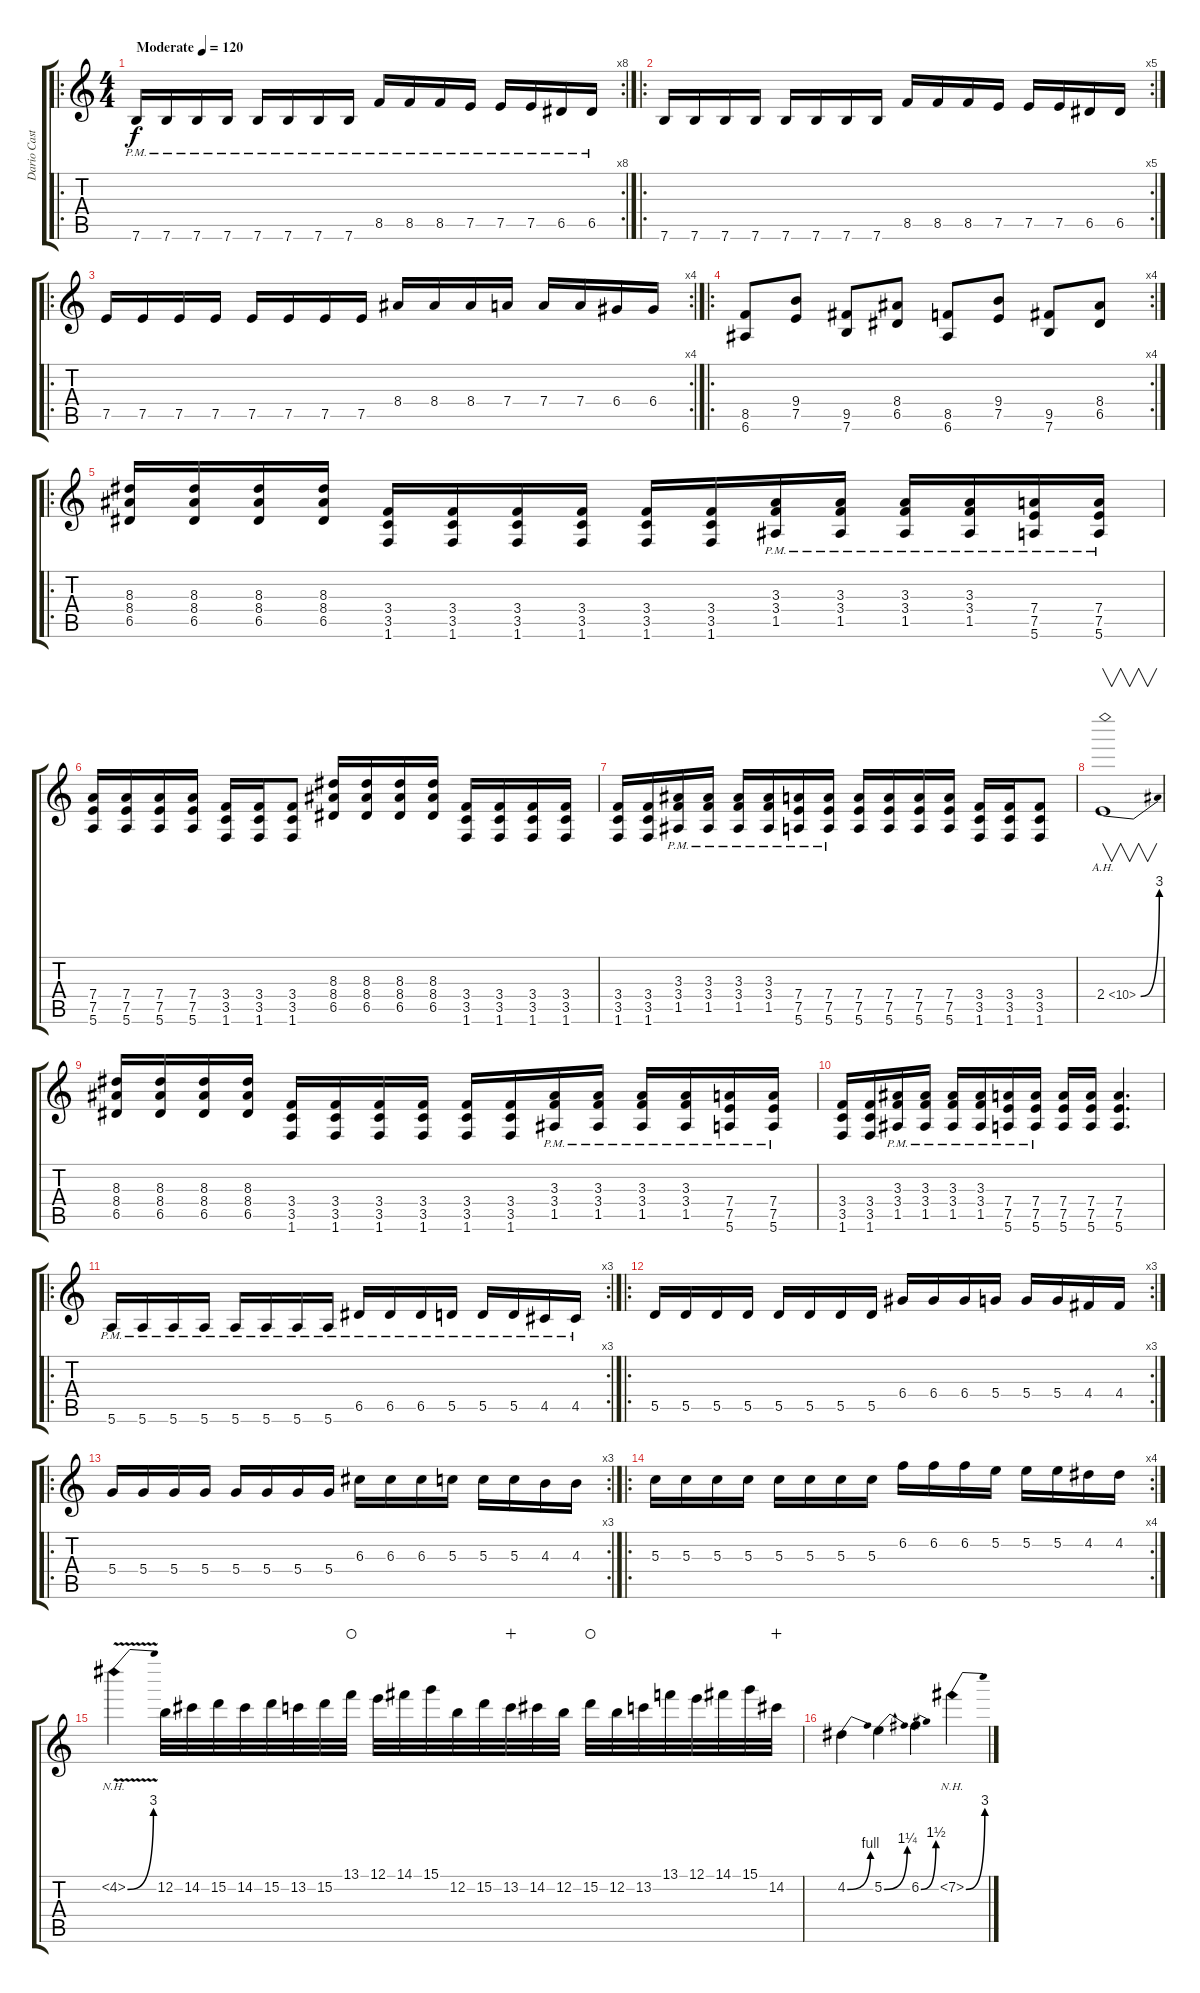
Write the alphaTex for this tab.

\track ("Dario Castillo" "Dario Cast") {instrument distortionguitar}
\staff {score tabs}
\tuning (E4 B3 G3 D3 A2 E2) {hide}
\ro
\rc 8
\ts (4 4)
\tempo (120 "Moderate")
\clef g2
\ks c
7.6{pm}.16{dy f instrument distortionguitar} 7.6{pm}.16 7.6{pm}.16 7.6{pm}.16 7.6{pm}.16 7.6{pm}.16 7.6{pm}.16 7.6{pm}.16 8.5{pm}.16 8.5{pm}.16 8.5{pm}.16 7.5{pm}.16 7.5{pm}.16 7.5{pm}.16 6.5{pm}.16 6.5{pm}.16 |
\ro
\rc 5
7.6.16 7.6.16 7.6.16 7.6.16 7.6.16 7.6.16 7.6.16 7.6.16 8.5.16 8.5.16 8.5.16 7.5.16 7.5.16 7.5.16 6.5.16 6.5.16 |
\ro
\rc 4
7.5.16 7.5.16 7.5.16 7.5.16 7.5.16 7.5.16 7.5.16 7.5.16 8.4.16 8.4.16 8.4.16 7.4.16 7.4.16 7.4.16 6.4.16 6.4.16 |
\ro
\rc 4
(8.5 6.6).8 (9.4 7.5).8 (9.5 7.6).8 (8.4 6.5).8 (8.5 6.6).8 (9.4 7.5).8 (9.5 7.6).8 (8.4 6.5).8 |
\ro
(8.3 8.4 6.5).16 (8.3 8.4 6.5).16 (8.3 8.4 6.5).16 (8.3 8.4 6.5).16 (3.4 3.5 1.6).16 (3.4 3.5 1.6).16 (3.4 3.5 1.6).16 (3.4 3.5 1.6).16 (3.4 3.5 1.6).16 (3.4 3.5 1.6).16 (3.3{pm} 3.4{pm} 1.5{pm}).16 (3.3{pm} 3.4{pm} 1.5{pm}).16 (3.3{pm} 3.4{pm} 1.5{pm}).16 (3.3{pm} 3.4{pm} 1.5{pm}).16 (7.4{pm} 7.5{pm} 5.6{pm}).16 (7.4{pm} 7.5{pm} 5.6{pm}).16 |
(7.4 7.5 5.6).16 (7.4 7.5 5.6).16 (7.4 7.5 5.6).16 (7.4 7.5 5.6).16 (3.4 3.5 1.6).16 (3.4 3.5 1.6).16 (3.4 3.5 1.6).8 (8.3 8.4 6.5).16 (8.3 8.4 6.5).16 (8.3 8.4 6.5).16 (8.3 8.4 6.5).16 (3.4 3.5 1.6).16 (3.4 3.5 1.6).16 (3.4 3.5 1.6).16 (3.4 3.5 1.6).16 |
(3.4 3.5 1.6).16 (3.4 3.5 1.6).16 (3.3{pm} 3.4{pm} 1.5{pm}).16 (3.3{pm} 3.4{pm} 1.5{pm}).16 (3.3{pm} 3.4{pm} 1.5{pm}).16 (3.3{pm} 3.4{pm} 1.5{pm}).16 (7.4{pm} 7.5{pm} 5.6{pm}).16 (7.4{pm} 7.5{pm} 5.6{pm}).16 (7.4 7.5 5.6).16 (7.4 7.5 5.6).16 (7.4 7.5 5.6).16 (7.4 7.5 5.6).16 (3.4 3.5 1.6).16 (3.4 3.5 1.6).16 (3.4 3.5 1.6).8 |
2.4{be (bend 0 0 60 12) ah 8}.1{v} |
(8.3 8.4 6.5).16 (8.3 8.4 6.5).16 (8.3 8.4 6.5).16 (8.3 8.4 6.5).16 (3.4 3.5 1.6).16 (3.4 3.5 1.6).16 (3.4 3.5 1.6).16 (3.4 3.5 1.6).16 (3.4 3.5 1.6).16 (3.4 3.5 1.6).16 (3.3{pm} 3.4{pm} 1.5{pm}).16 (3.3{pm} 3.4{pm} 1.5{pm}).16 (3.3{pm} 3.4{pm} 1.5{pm}).16 (3.3{pm} 3.4{pm} 1.5{pm}).16 (7.4{pm} 7.5{pm} 5.6{pm}).16 (7.4{pm} 7.5{pm} 5.6{pm}).16 |
(3.4 3.5 1.6).16 (3.4 3.5 1.6).16 (3.3{pm} 3.4{pm} 1.5{pm}).16 (3.3{pm} 3.4{pm} 1.5{pm}).16 (3.3{pm} 3.4{pm} 1.5{pm}).16 (3.3{pm} 3.4{pm} 1.5{pm}).16 (7.4{pm} 7.5{pm} 5.6{pm}).16 (7.4{pm} 7.5{pm} 5.6{pm}).16 (7.4 7.5 5.6).16 (7.4 7.5 5.6).16 (7.4 7.5 5.6).4{d} |
\ro
\rc 3
5.6{pm}.16 5.6{pm}.16 5.6{pm}.16 5.6{pm}.16 5.6{pm}.16 5.6{pm}.16 5.6{pm}.16 5.6{pm}.16 6.5{pm}.16 6.5{pm}.16 6.5{pm}.16 5.5{pm}.16 5.5{pm}.16 5.5{pm}.16 4.5{pm}.16 4.5{pm}.16 |
\ro
\rc 3
5.5.16 5.5.16 5.5.16 5.5.16 5.5.16 5.5.16 5.5.16 5.5.16 6.4.16 6.4.16 6.4.16 5.4.16 5.4.16 5.4.16 4.4.16 4.4.16 |
\ro
\rc 3
5.4.16 5.4.16 5.4.16 5.4.16 5.4.16 5.4.16 5.4.16 5.4.16 6.3.16 6.3.16 6.3.16 5.3.16 5.3.16 5.3.16 4.3.16 4.3.16 |
\ro
\rc 4
5.3.16 5.3.16 5.3.16 5.3.16 5.3.16 5.3.16 5.3.16 5.3.16 6.2.16 6.2.16 6.2.16 5.2.16 5.2.16 5.2.16 4.2.16 4.2.16 |
4.2{be (bend 0 0 60 12) nh v}.4 12.2.32 14.2.32 15.2.32 14.2.32 15.2.32 13.2.32 15.2.32 13.1.32{waho} 12.1.32 14.1.32 15.1.32 12.2.32 15.2.32 13.2.32{wahc} 14.2.32 12.2.32 15.2.32{waho} 12.2.32 13.2.32 13.1.32 12.1.32 14.1.32 15.1.32 14.2.32{wahc} |
4.2{be (bend 0 0 60 4)}.4 5.2{be (bend 0 0 60 5)}.4 6.2{be (bend 0 0 60 6)}.4 7.2{be (bend 0 0 60 12) nh}.4
